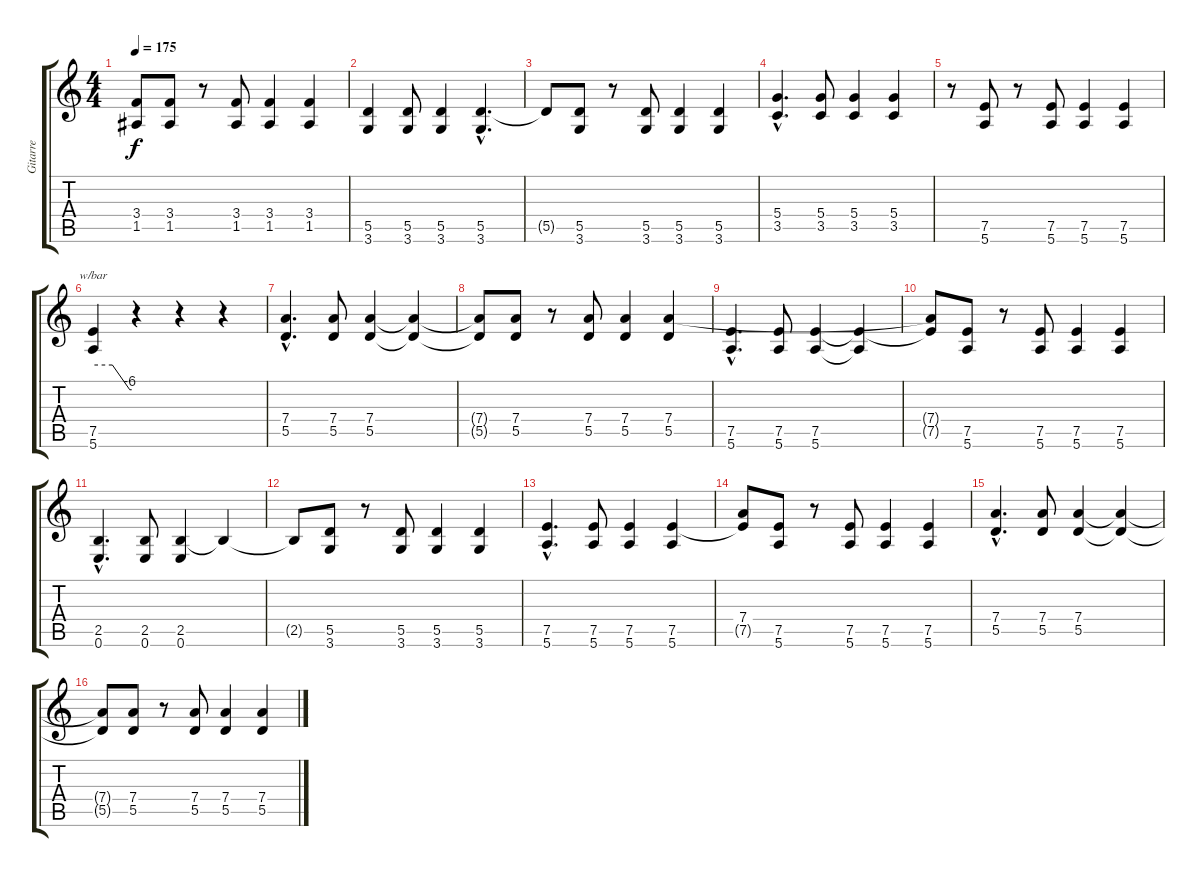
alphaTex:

\track ("Gitarre" "Gitarre") {instrument distortionguitar}
\staff {score tabs}
\tuning (E4 B3 G3 D3 A2 E2) {hide}
\ts (4 4)
\tempo 175
\clef g2
\ks c
(3.4{t} 1.5{t}).8{dy f} (3.4 1.5).8 r.8 (3.4 1.5).8 (3.4 1.5).4 (3.4 1.5).4 |
(5.5 3.6).4 (5.5 3.6).8 (5.5 3.6).4 (5.5{hac} 3.6{hac}).4{d} |
5.5{t}.8 (5.5 3.6).8 r.8 (5.5 3.6).8 (5.5 3.6).4 (5.5 3.6).4 |
(5.4{hac} 3.5{hac}).4{d} (5.4 3.5).8 (5.4 3.5).4 (5.4 3.5).4 |
r.8 (7.5 5.6).8 r.8 (7.5 5.6).8 (7.5 5.6).4 (7.5 5.6).4 |
(7.5 5.6).4{tbe (custom default 0 0 30 0 57 -24 60 -24)} r.4 r.4 r.4 |
(7.4{hac} 5.5{hac}).4{d} (7.4 5.5).8 (7.4 5.5).4 (7.4{t} 5.5{t}).4 |
(7.4{t} 5.5{t}).8 (7.4 5.5).8 r.8 (7.4 5.5).8 (7.4 5.5).4 (7.4 5.5).4 |
(7.5{hac} 5.6{hac}).4{d} (7.5 5.6).8 (7.5 5.6).4 (7.5{t} 5.6{t}).4 |
(7.4{t} 7.5{t}).8 (7.5 5.6).8 r.8 (7.5 5.6).8 (7.5 5.6).4 (7.5 5.6).4 |
(2.5{hac} 0.6{hac}).4{d} (2.5 0.6).8 (2.5 0.6).4 2.5{t}.4 |
2.5{t}.8 (5.5 3.6).8 r.8 (5.5 3.6).8 (5.5 3.6).4 (5.5 3.6).4 |
(7.5{hac} 5.6{hac}).4{d} (7.5 5.6).8 (7.5 5.6).4 (7.5 5.6).4 |
(7.4 7.5{t}).8 (7.5 5.6).8 r.8 (7.5 5.6).8 (7.5 5.6).4 (7.5 5.6).4 |
(7.4{hac} 5.5{hac}).4{d} (7.4 5.5).8 (7.4 5.5).4 (7.4{t} 5.5{t}).4 |
(7.4{t} 5.5{t}).8 (7.4 5.5).8 r.8 (7.4 5.5).8 (7.4 5.5).4 (7.4 5.5).4
